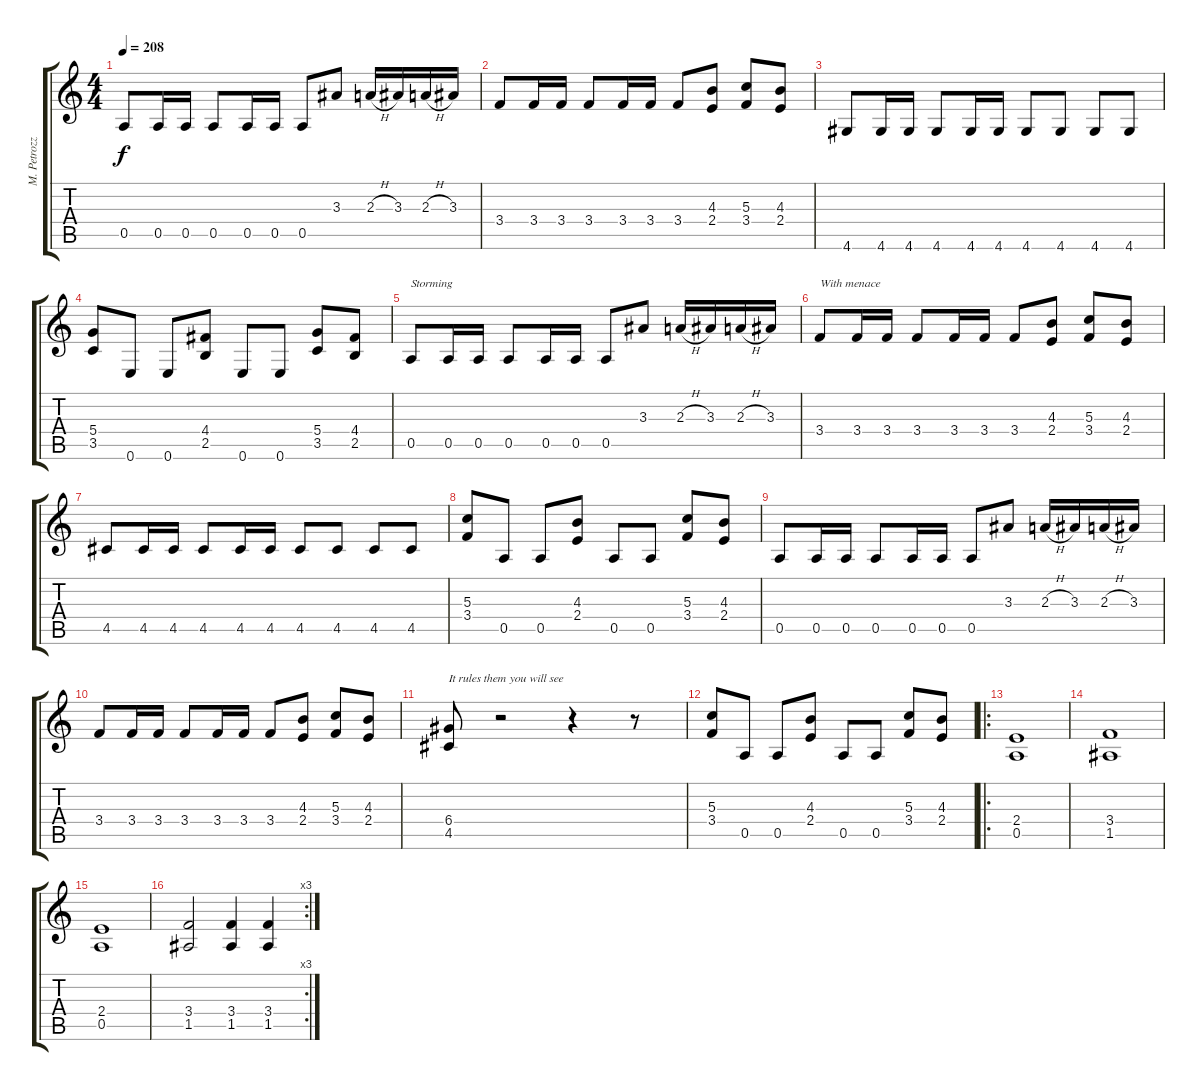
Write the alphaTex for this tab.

\track ("M. Petrozza" "M. Petrozz") {instrument distortionguitar}
\staff {score tabs}
\tuning (E4 B3 G3 D3 A2 E2) {hide}
\ts (4 4)
\tempo 208
\clef g2
\ks c
0.5.8{dy f} 0.5.16 0.5.16 0.5.8 0.5.16 0.5.16 0.5.8 3.3.8 2.3{h}.16 3.3.16 2.3{h}.16 3.3.16 |
3.4.8 3.4.16 3.4.16 3.4.8 3.4.16 3.4.16 3.4.8 (4.3 2.4).8 (5.3 3.4).8 (4.3 2.4).8 |
4.6.8 4.6.16 4.6.16 4.6.8 4.6.16 4.6.16 4.6.8 4.6.8 4.6.8 4.6.8 |
(5.4 3.5).8 0.6.8 0.6.8 (4.4 2.5).8 0.6.8 0.6.8 (5.4 3.5).8 (4.4 2.5).8 |
0.5.8{txt "Storming "} 0.5.16 0.5.16 0.5.8 0.5.16 0.5.16 0.5.8 3.3.8 2.3{h}.16 3.3.16 2.3{h}.16 3.3.16 |
3.4.8{txt "With menace"} 3.4.16 3.4.16 3.4.8 3.4.16 3.4.16 3.4.8 (4.3 2.4).8 (5.3 3.4).8 (4.3 2.4).8 |
4.5.8 4.5.16 4.5.16 4.5.8 4.5.16 4.5.16 4.5.8 4.5.8 4.5.8 4.5.8 |
(5.3 3.4).8 0.5.8 0.5.8 (4.3 2.4).8 0.5.8 0.5.8 (5.3 3.4).8 (4.3 2.4).8 |
0.5.8 0.5.16 0.5.16 0.5.8 0.5.16 0.5.16 0.5.8 3.3.8 2.3{h}.16 3.3.16 2.3{h}.16 3.3.16 |
3.4.8 3.4.16 3.4.16 3.4.8 3.4.16 3.4.16 3.4.8 (4.3 2.4).8 (5.3 3.4).8 (4.3 2.4).8 |
(6.4 4.5).8{txt "It rules them you will see"} r.2 r.4 r.8 |
(5.3 3.4).8 0.5.8 0.5.8 (4.3 2.4).8 0.5.8 0.5.8 (5.3 3.4).8 (4.3 2.4).8 |
\ro
(2.4 0.5).1 |
(3.4 1.5).1 |
(2.4 0.5).1 |
\rc 3
(3.4 1.5).2 (3.4 1.5).4 (3.4 1.5).4
